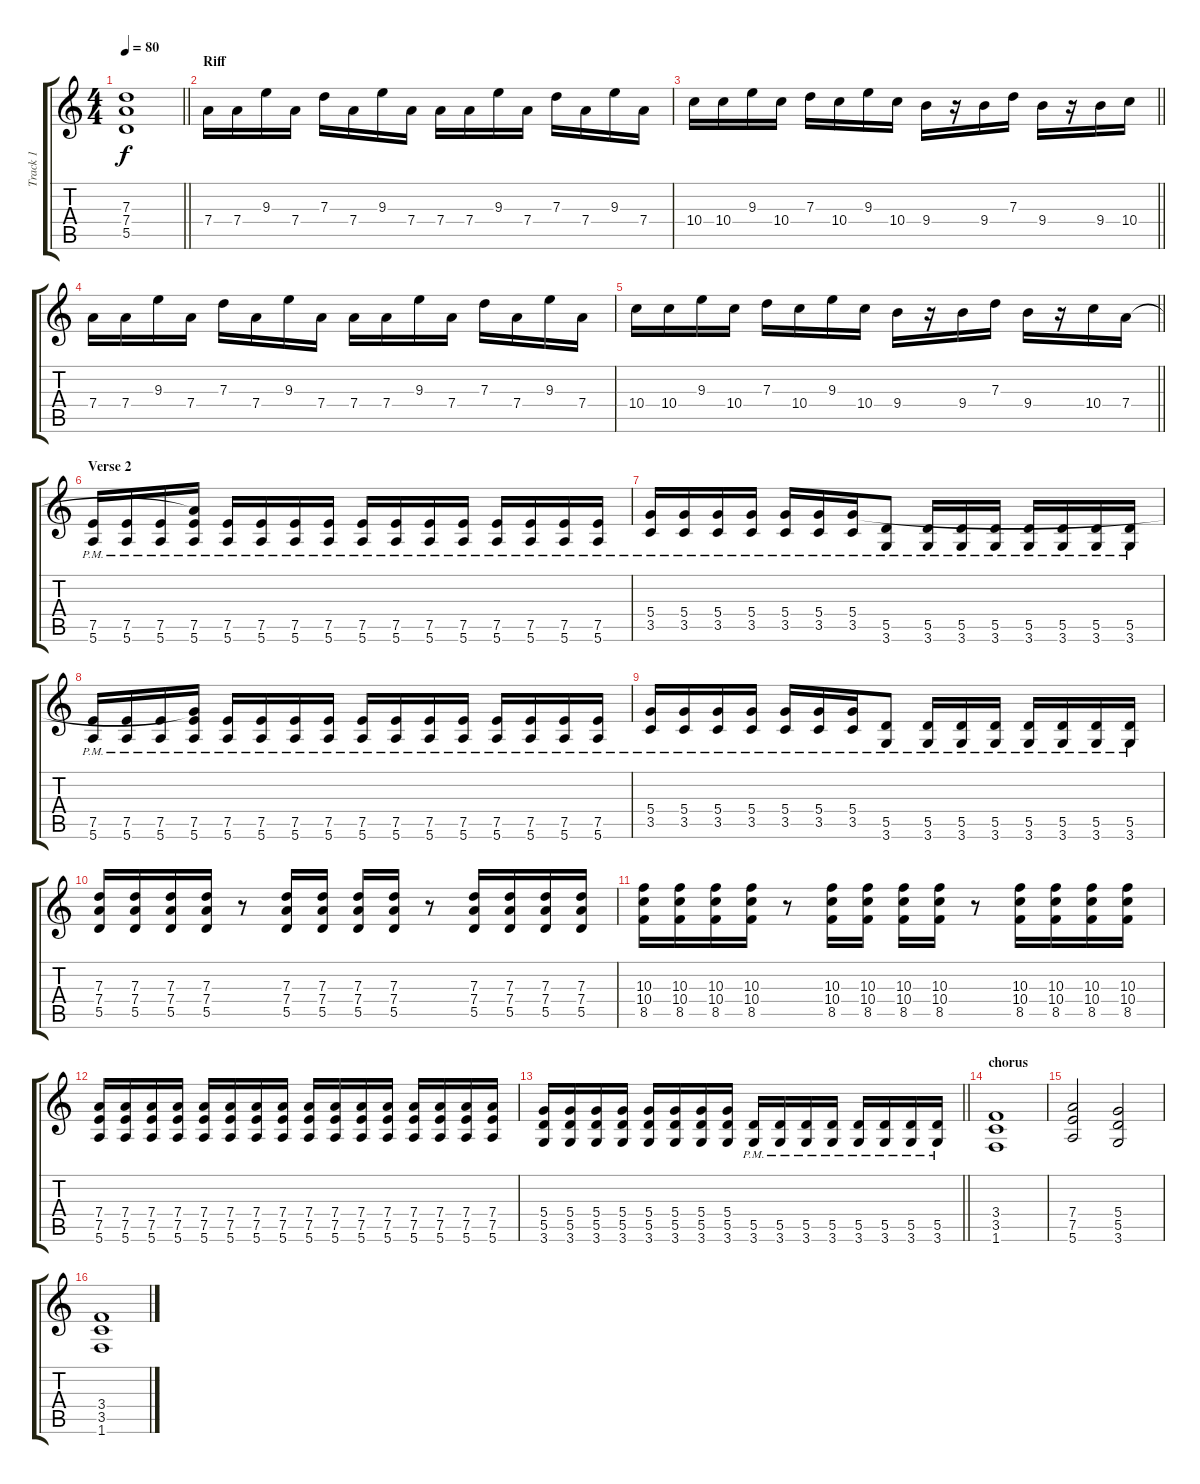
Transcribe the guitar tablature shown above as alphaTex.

\track ("Track 1" "Track 1") {instrument overdrivenguitar}
\staff {score tabs}
\tuning (E4 B3 G3 D3 A2 E2) {hide}
\ts (4 4)
\tempo 80
\clef g2
\barLineRight lightlight
\ks c
(7.3 7.4 5.5).1{dy f} |
\section ("" "Riff")
7.4.16 7.4.16 9.3.16 7.4.16 7.3.16 7.4.16 9.3.16 7.4.16 7.4.16 7.4.16 9.3.16 7.4.16 7.3.16 7.4.16 9.3.16 7.4.16 |
\barLineRight lightlight
10.4.16 10.4.16 9.3.16 10.4.16 7.3.16 10.4.16 9.3.16 10.4.16 9.4.16 r.16 9.4.16 7.3.16 9.4.16 r.16 9.4.16 10.4.16 |
\section ("" "")
7.4.16 7.4.16 9.3.16 7.4.16 7.3.16 7.4.16 9.3.16 7.4.16 7.4.16 7.4.16 9.3.16 7.4.16 7.3.16 7.4.16 9.3.16 7.4.16 |
\barLineRight lightlight
10.4.16 10.4.16 9.3.16 10.4.16 7.3.16 10.4.16 9.3.16 10.4.16 9.4.16 r.16 9.4.16 7.3.16 9.4.16 r.16 10.4.16 7.4.16 |
\section ("" "Verse 2")
(7.5{pm} 5.6{pm}).16 (7.5{pm} 5.6{pm}).16 (7.5{pm} 5.6{pm}).16 (7.4{t} 7.5{pm} 5.6{pm}).16 (7.5{pm} 5.6{pm}).16 (7.5{pm} 5.6{pm}).16 (7.5{pm} 5.6{pm}).16 (7.5{pm} 5.6{pm}).16 (7.5{pm} 5.6{pm}).16 (7.5{pm} 5.6{pm}).16 (7.5{pm} 5.6{pm}).16 (7.5{pm} 5.6{pm}).16 (7.5{pm} 5.6{pm}).16 (7.5{pm} 5.6{pm}).16 (7.5{pm} 5.6{pm}).16 (7.5{pm} 5.6{pm}).16 |
(5.4{pm} 3.5{pm}).16 (5.4{pm} 3.5{pm}).16 (5.4{pm} 3.5{pm}).16 (5.4{pm} 3.5{pm}).16 (5.4{pm} 3.5{pm}).16 (5.4{pm} 3.5{pm}).16 (5.4{pm} 3.5{pm}).16 (5.5{pm} 3.6{pm}).8 (5.5{pm} 3.6{pm}).16 (5.5{pm} 3.6{pm}).16 (5.5{pm} 3.6{pm}).16 (5.5{pm} 3.6{pm}).16 (5.5{pm} 3.6{pm}).16 (5.5{pm} 3.6{pm}).16 (5.5{pm} 3.6{pm}).16 |
(7.5{pm} 5.6{pm}).16 (7.5{pm} 5.6{pm}).16 (7.5{pm} 5.6{pm}).16 (5.4{t} 7.5{pm} 5.6{pm}).16 (7.5{pm} 5.6{pm}).16 (7.5{pm} 5.6{pm}).16 (7.5{pm} 5.6{pm}).16 (7.5{pm} 5.6{pm}).16 (7.5{pm} 5.6{pm}).16 (7.5{pm} 5.6{pm}).16 (7.5{pm} 5.6{pm}).16 (7.5{pm} 5.6{pm}).16 (7.5{pm} 5.6{pm}).16 (7.5{pm} 5.6{pm}).16 (7.5{pm} 5.6{pm}).16 (7.5{pm} 5.6{pm}).16 |
(5.4{pm} 3.5{pm}).16 (5.4{pm} 3.5{pm}).16 (5.4{pm} 3.5{pm}).16 (5.4{pm} 3.5{pm}).16 (5.4{pm} 3.5{pm}).16 (5.4{pm} 3.5{pm}).16 (5.4{pm} 3.5{pm}).16 (5.5{pm} 3.6{pm}).8 (5.5{pm} 3.6{pm}).16 (5.5{pm} 3.6{pm}).16 (5.5{pm} 3.6{pm}).16 (5.5{pm} 3.6{pm}).16 (5.5{pm} 3.6{pm}).16 (5.5{pm} 3.6{pm}).16 (5.5{pm} 3.6{pm}).16 |
(7.3 7.4 5.5).16 (7.3 7.4 5.5).16 (7.3 7.4 5.5).16 (7.3 7.4 5.5).16 r.8 (7.3 7.4 5.5).16 (7.3 7.4 5.5).16 (7.3 7.4 5.5).16 (7.3 7.4 5.5).16 r.8 (7.3 7.4 5.5).16 (7.3 7.4 5.5).16 (7.3 7.4 5.5).16 (7.3 7.4 5.5).16 |
(10.3 10.4 8.5).16 (10.3 10.4 8.5).16 (10.3 10.4 8.5).16 (10.3 10.4 8.5).16 r.8 (10.3 10.4 8.5).16 (10.3 10.4 8.5).16 (10.3 10.4 8.5).16 (10.3 10.4 8.5).16 r.8 (10.3 10.4 8.5).16 (10.3 10.4 8.5).16 (10.3 10.4 8.5).16 (10.3 10.4 8.5).16 |
(7.4 7.5 5.6).16 (7.4 7.5 5.6).16 (7.4 7.5 5.6).16 (7.4 7.5 5.6).16 (7.4 7.5 5.6).16 (7.4 7.5 5.6).16 (7.4 7.5 5.6).16 (7.4 7.5 5.6).16 (7.4 7.5 5.6).16 (7.4 7.5 5.6).16 (7.4 7.5 5.6).16 (7.4 7.5 5.6).16 (7.4 7.5 5.6).16 (7.4 7.5 5.6).16 (7.4 7.5 5.6).16 (7.4 7.5 5.6).16 |
\barLineRight lightlight
(5.4 5.5 3.6).16 (5.4 5.5 3.6).16 (5.4 5.5 3.6).16 (5.4 5.5 3.6).16 (5.4 5.5 3.6).16 (5.4 5.5 3.6).16 (5.4 5.5 3.6).16 (5.4 5.5 3.6).16 (5.5{pm} 3.6{pm}).16 (5.5{pm} 3.6{pm}).16 (5.5{pm} 3.6{pm}).16 (5.5{pm} 3.6{pm}).16 (5.5{pm} 3.6{pm}).16 (5.5{pm} 3.6{pm}).16 (5.5{pm} 3.6{pm}).16 (5.5{pm} 3.6{pm}).16 |
\section ("" "chorus")
(3.4 3.5 1.6).1 |
(7.4 7.5 5.6).2 (5.4 5.5 3.6).2 |
(3.4 3.5 1.6).1
